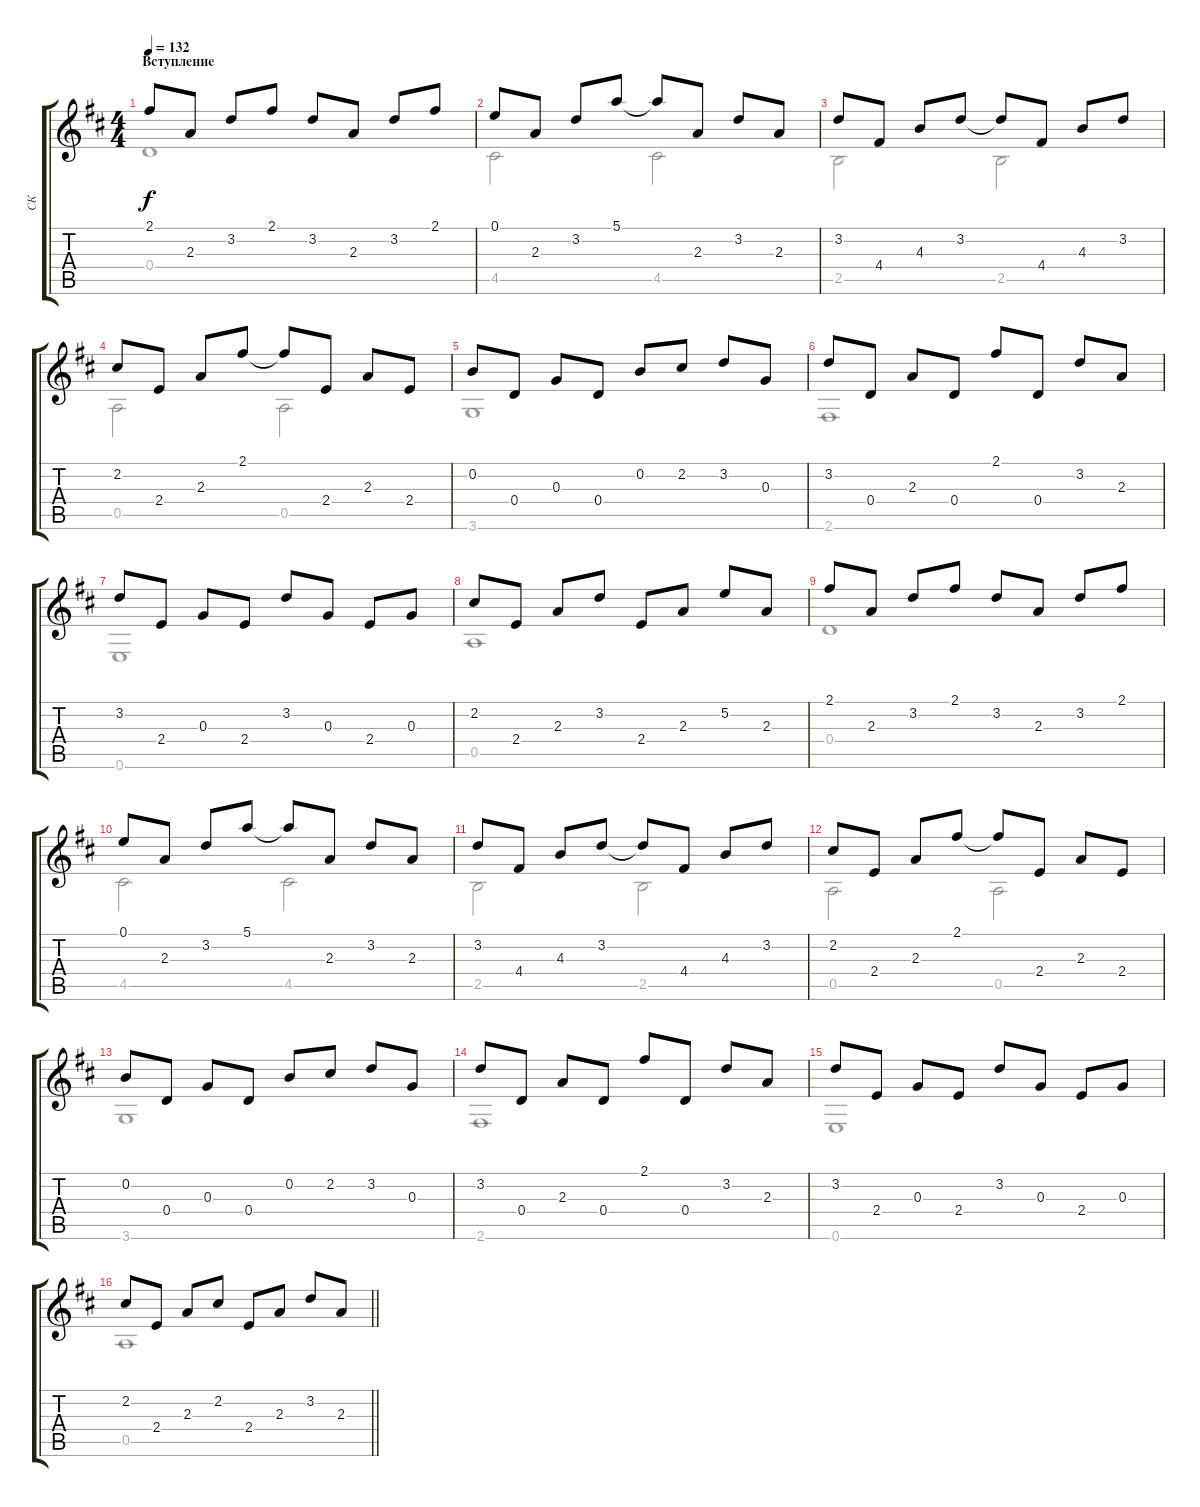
\track ("СК" "СК") {instrument acousticguitarsteel}
\staff {score tabs}
\tuning (E4 B3 G3 D3 A2 E2) {hide}
\voice
\ts (4 4)
\section ("" "Вступление")
\tempo 132
\clef g2
\ks d
2.1.8{dy f instrument acousticguitarsteel} 2.3.8 3.2.8 2.1.8 3.2.8 2.3.8 3.2.8 2.1.8 |
0.1.8 2.3.8 3.2.8 5.1.8 5.1{t}.8 2.3.8 3.2.8 2.3.8 |
3.2.8 4.4.8 4.3.8 3.2.8 3.2{t}.8 4.4.8 4.3.8 3.2.8 |
2.2.8 2.4.8 2.3.8 2.1.8 2.1{t}.8 2.4.8 2.3.8 2.4.8 |
0.2.8 0.4.8 0.3.8 0.4.8 0.2.8 2.2.8 3.2.8 0.3.8 |
3.2.8 0.4.8 2.3.8 0.4.8 2.1.8 0.4.8 3.2.8 2.3.8 |
3.2.8 2.4.8 0.3.8 2.4.8 3.2.8 0.3.8 2.4.8 0.3.8 |
2.2.8 2.4.8 2.3.8 3.2.8 2.4.8 2.3.8 5.2.8 2.3.8 |
2.1.8 2.3.8 3.2.8 2.1.8 3.2.8 2.3.8 3.2.8 2.1.8 |
0.1.8 2.3.8 3.2.8 5.1.8 5.1{t}.8 2.3.8 3.2.8 2.3.8 |
3.2.8 4.4.8 4.3.8 3.2.8 3.2{t}.8 4.4.8 4.3.8 3.2.8 |
2.2.8 2.4.8 2.3.8 2.1.8 2.1{t}.8 2.4.8 2.3.8 2.4.8 |
0.2.8 0.4.8 0.3.8 0.4.8 0.2.8 2.2.8 3.2.8 0.3.8 |
3.2.8 0.4.8 2.3.8 0.4.8 2.1.8 0.4.8 3.2.8 2.3.8 |
3.2.8 2.4.8 0.3.8 2.4.8 3.2.8 0.3.8 2.4.8 0.3.8 |
\barLineRight lightlight
2.2.8 2.4.8 2.3.8 2.2.8 2.4.8 2.3.8 3.2.8 2.3.8
\voice
\clef g2
\ottava regular
\simile none
\ks d
0.4.1{dy f} |
4.5.2 4.5.2 |
2.5.2 2.5.2 |
0.5.2 0.5.2 |
3.6.1 |
2.6.1 |
0.6.1 |
0.5.1 |
0.4.1 |
4.5.2 4.5.2 |
2.5.2 2.5.2 |
0.5.2 0.5.2 |
3.6.1 |
2.6.1 |
0.6.1 |
\barLineRight lightlight
0.5.1
